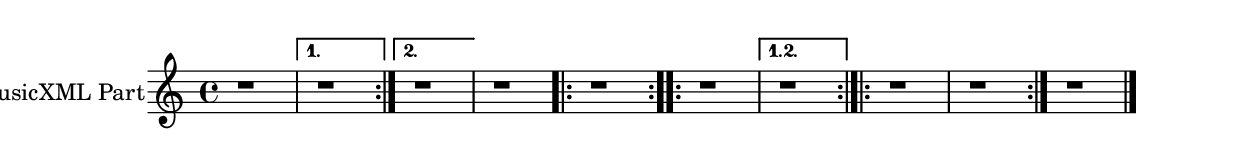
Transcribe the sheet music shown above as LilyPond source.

\version "2.18.2" 
\version "2.18.2" 
ponestaffone = \new Staff \with {
instrumentName = \markup { 

 \column { 


 \line { "MusicXML Part" 


 } 

 } 
 } 
 }{\autoBeamOff % measure 1
 \repeat volta 2 {\clef treble \key c \major \time 4/4 r1 }

 % measure 2
\alternative {
{r1  \bar ":|."}

 % measure 3
{r1 }
}

 % measure 4
r1  | 

 % measure 5
 \repeat volta 2 {r1 }

 % measure 6
 \repeat volta 2 {r1 }

 % measure 7
\alternative {
{r1  \bar ":|.|:"}
}

 % measure 8
 \repeat volta 2 {r1  | 

 % measure 9
r1 }

 % measure 10
r1  \bar "|."

 }

<<\ponestaffone>>